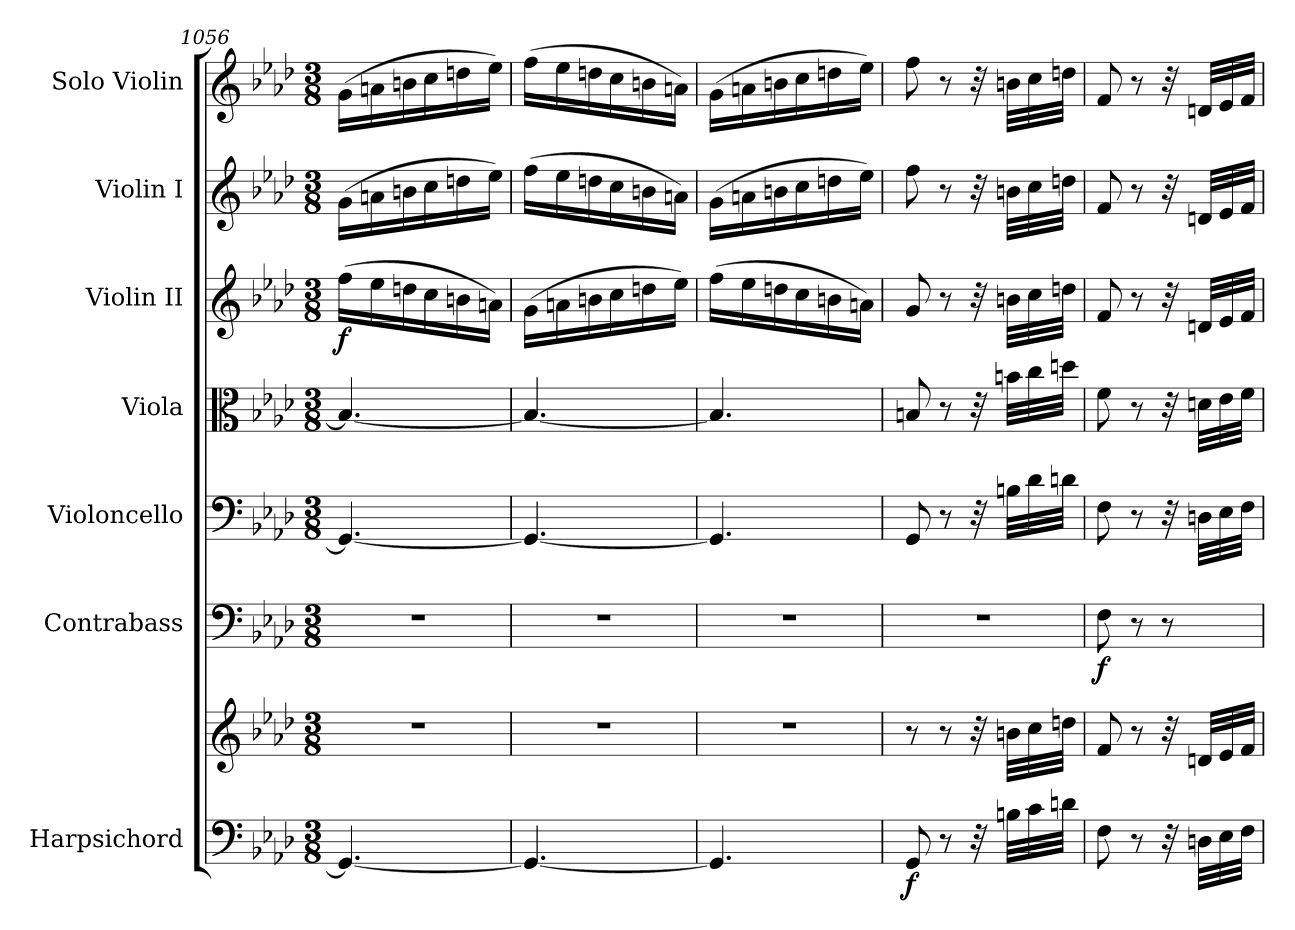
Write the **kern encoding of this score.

**kern	**kern	**dynam	**kern	**dynam	**kern	**kern	**kern	**dynam	**kern	**kern
*part7	*part7	*part7	*part6	*part6	*part5	*part4	*part3	*part3	*part2	*part1
*staff8	*staff7	*staff7/8	*staff6	*staff6	*staff5	*staff4	*staff3	*staff3	*staff2	*staff1
*I"Harpsichord	*	*	*I"Contrabass	*	*I"Violoncello	*I"Viola	*I"Violin II	*	*I"Violin I	*I"Solo Violin
*I'Hch.	*	*	*I'Cb.	*	*I'Vc.	*I'Vla.	*I'Vln. II	*	*I'Vln. I	*I'Vln.
*clefF4	*clefG2	*	*clefF4	*	*clefF4	*clefC3	*clefG2	*	*clefG2	*clefG2
*	*	*	*ITrd7c12	*	*	*	*	*	*	*
*k[b-e-a-d-]	*k[b-e-a-d-]	*	*k[b-e-a-d-]	*	*k[b-e-a-d-]	*k[b-e-a-d-]	*k[b-e-a-d-]	*	*k[b-e-a-d-]	*k[b-e-a-d-]
*M3/8	*M3/8	*	*M3/8	*	*M3/8	*M3/8	*M3/8	*	*M3/8	*M3/8
=1056	=1056	=1056	=1056	=1056	=1056	=1056	=1056	=1056	=1056	=1056
!	!	!	!	!	!	!	!	!LO:DY:b	!	!
4.GG/_	4.r	.	4.r	.	4.GG/_	4.B/_	(>16ff\LL	f	(>16g\LL	(>16g\LL
.	.	.	.	.	.	.	16ee-\	.	16an\	16an\
.	.	.	.	.	.	.	16ddn\	.	16bn\	16bn\
.	.	.	.	.	.	.	16cc\	.	16cc\	16cc\
.	.	.	.	.	.	.	16bn\	.	16ddn\	16ddn\
.	.	.	.	.	.	.	16an\JJ)	.	16ee-\JJ)	16ee-\JJ)
=1057	=1057	=1057	=1057	=1057	=1057	=1057	=1057	=1057	=1057	=1057
4.GG/_	4.r	.	4.r	.	4.GG/_	4.B/_	(>16g\LL	.	(>16ff\LL	(>16ff\LL
.	.	.	.	.	.	.	16an\	.	16ee-\	16ee-\
.	.	.	.	.	.	.	16bn\	.	16ddn\	16ddn\
.	.	.	.	.	.	.	16cc\	.	16cc\	16cc\
.	.	.	.	.	.	.	16ddn\	.	16bn\	16bn\
.	.	.	.	.	.	.	16ee-\JJ)	.	16an\JJ)	16an\JJ)
!!LO:PB:g=z
=1058	=1058	=1058	=1058	=1058	=1058	=1058	=1058	=1058	=1058	=1058
4.GG/]	4.r	.	4.r	.	4.GG/]	4.B/]	(>16ff\LL	.	(>16g\LL	(>16g\LL
.	.	.	.	.	.	.	16ee-\	.	16an\	16an\
.	.	.	.	.	.	.	16ddn\	.	16bn\	16bn\
.	.	.	.	.	.	.	16cc\	.	16cc\	16cc\
.	.	.	.	.	.	.	16bn\	.	16ddn\	16ddn\
.	.	.	.	.	.	.	16an\JJ)	.	16ee-\JJ)	16ee-\JJ)
=1059	=1059	=1059	=1059	=1059	=1059	=1059	=1059	=1059	=1059	=1059
!	!	!LO:DY:b=2	!	!	!	!	!	!	!	!
8GG/	8r	f	4.r	.	8GG/	8Bn/	8g/	.	8ff\	8ff\
8r	8r	.	.	.	8r	8r	8r	.	8r	8r
32r	32r	.	.	.	32r	32r	32r	.	32r	32r
32Bn\LLL	32bn\LLL	.	.	.	32Bn\LLL	32bn\LLL	32bn\LLL	.	32bn\LLL	32bn\LLL
32c\	32cc\	.	.	.	32d-\	32cc\	32cc\	.	32cc\	32cc\
32dn\JJJ	32ddn\JJJ	.	.	.	32dn\JJJ	32ddn\JJJ	32ddn\JJJ	.	32ddn\JJJ	32ddn\JJJ
=1060	=1060	=1060	=1060	=1060	=1060	=1060	=1060	=1060	=1060	=1060
!	!	!	!	!LO:DY:b	!	!	!	!	!	!
8F\	8f/	.	8FF\	f	8F\	8f\	8f/	.	8f/	8f/
8r	8r	.	8r	.	8r	8r	8r	.	8r	8r
32r	32r	.	8r	.	32r	32r	32r	.	32r	32r
32Dn\LLL	32dn/LLL	.	.	.	32Dn\LLL	32dn\LLL	32dn/LLL	.	32dn/LLL	32dn/LLL
32E-\	32e-/	.	.	.	32E-\	32e-\	32e-/	.	32e-/	32e-/
32F\JJJ	32f/JJJ	.	.	.	32F\JJJ	32f\JJJ	32f/JJJ	.	32f/JJJ	32f/JJJ
=	=	=	=	=	=	=	=	=	=	=
*-	*-	*-	*-	*-	*-	*-	*-	*-	*-	*-
